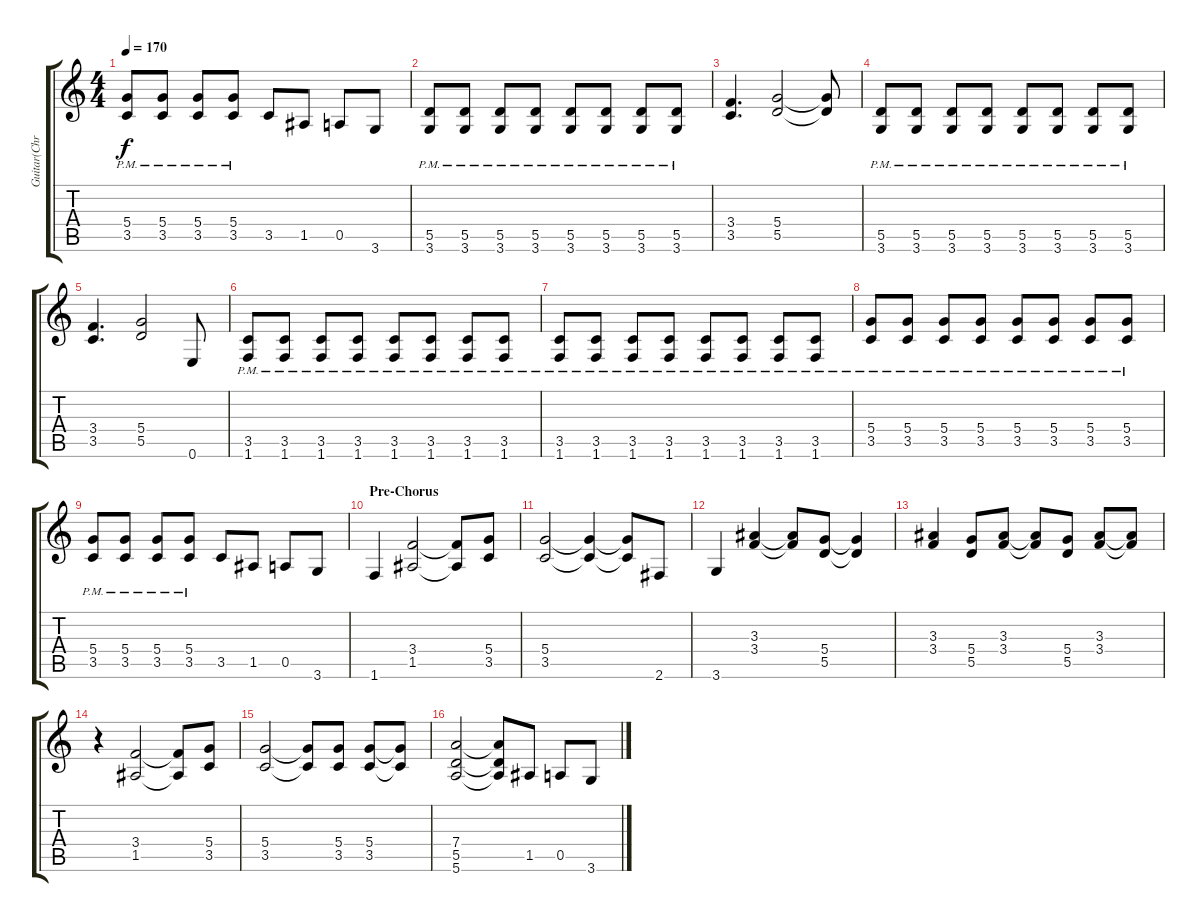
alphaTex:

\track ("Guitar(Chris Holmes)" "Guitar(Chr") {instrument overdrivenguitar}
\staff {score tabs}
\tuning (E4 B3 G3 D3 A2 E2) {hide}
\ts (4 4)
\tempo 170
\clef g2
\ks c
(5.4{pm} 3.5{pm}).8{dy f} (5.4{pm} 3.5{pm}).8 (5.4{pm} 3.5{pm}).8 (5.4{pm} 3.5{pm}).8 3.5.8 1.5.8 0.5.8 3.6.8 |
(5.5{pm} 3.6{pm}).8 (5.5{pm} 3.6{pm}).8 (5.5{pm} 3.6{pm}).8 (5.5{pm} 3.6{pm}).8 (5.5{pm} 3.6{pm}).8 (5.5{pm} 3.6{pm}).8 (5.5{pm} 3.6{pm}).8 (5.5{pm} 3.6{pm}).8 |
(3.4 3.5).4{d} (5.4 5.5).2 (5.4{t} 5.5{t}).8 |
(5.5{pm} 3.6{pm}).8 (5.5{pm} 3.6{pm}).8 (5.5{pm} 3.6{pm}).8 (5.5{pm} 3.6{pm}).8 (5.5{pm} 3.6{pm}).8 (5.5{pm} 3.6{pm}).8 (5.5{pm} 3.6{pm}).8 (5.5{pm} 3.6{pm}).8 |
(3.4 3.5).4{d} (5.4 5.5).2 0.6.8 |
(3.5{pm} 1.6{pm}).8 (3.5{pm} 1.6{pm}).8 (3.5{pm} 1.6{pm}).8 (3.5{pm} 1.6{pm}).8 (3.5{pm} 1.6{pm}).8 (3.5{pm} 1.6{pm}).8 (3.5{pm} 1.6{pm}).8 (3.5{pm} 1.6{pm}).8 |
(3.5{pm} 1.6{pm}).8 (3.5{pm} 1.6{pm}).8 (3.5{pm} 1.6{pm}).8 (3.5{pm} 1.6{pm}).8 (3.5{pm} 1.6{pm}).8 (3.5{pm} 1.6{pm}).8 (3.5{pm} 1.6{pm}).8 (3.5{pm} 1.6{pm}).8 |
(5.4{pm} 3.5{pm}).8 (5.4{pm} 3.5{pm}).8 (5.4{pm} 3.5{pm}).8 (5.4{pm} 3.5{pm}).8 (5.4{pm} 3.5{pm}).8 (5.4{pm} 3.5{pm}).8 (5.4{pm} 3.5{pm}).8 (5.4{pm} 3.5).8 |
(5.4{pm} 3.5{pm}).8 (5.4{pm} 3.5{pm}).8 (5.4{pm} 3.5{pm}).8 (5.4{pm} 3.5{pm}).8 3.5.8 1.5.8 0.5.8 3.6.8 |
\section ("" "Pre-Chorus")
1.6.4 (3.4 1.5).2 (3.4{t} 1.5{t}).8 (5.4 3.5).8 |
(5.4 3.5).2 (5.4{t} 3.5{t}).4 (5.4{t} 3.5{t}).8 2.6.8 |
3.6.4 (3.3 3.4).4 (3.3{t} 3.4{t}).8 (5.4 5.5).8 (5.4{t} 5.5{t}).4 |
(3.3 3.4).4 (5.4 5.5).8 (3.3 3.4).8 (3.3{t} 3.4{t}).8 (5.4 5.5).8 (3.3 3.4).8 (3.3{t} 3.4{t}).8 |
r.4 (3.4 1.5).2 (3.4{t} 1.5{t}).8 (5.4 3.5).8 |
(5.4 3.5).2 (5.4{t} 3.5{t}).8 (5.4 3.5).8 (5.4 3.5).8 (5.4{t} 3.5{t}).8 |
(7.4 5.5 5.6).2 (7.4{t} 5.5{t} 5.6{t}).8 1.5.8 0.5.8 3.6.8
